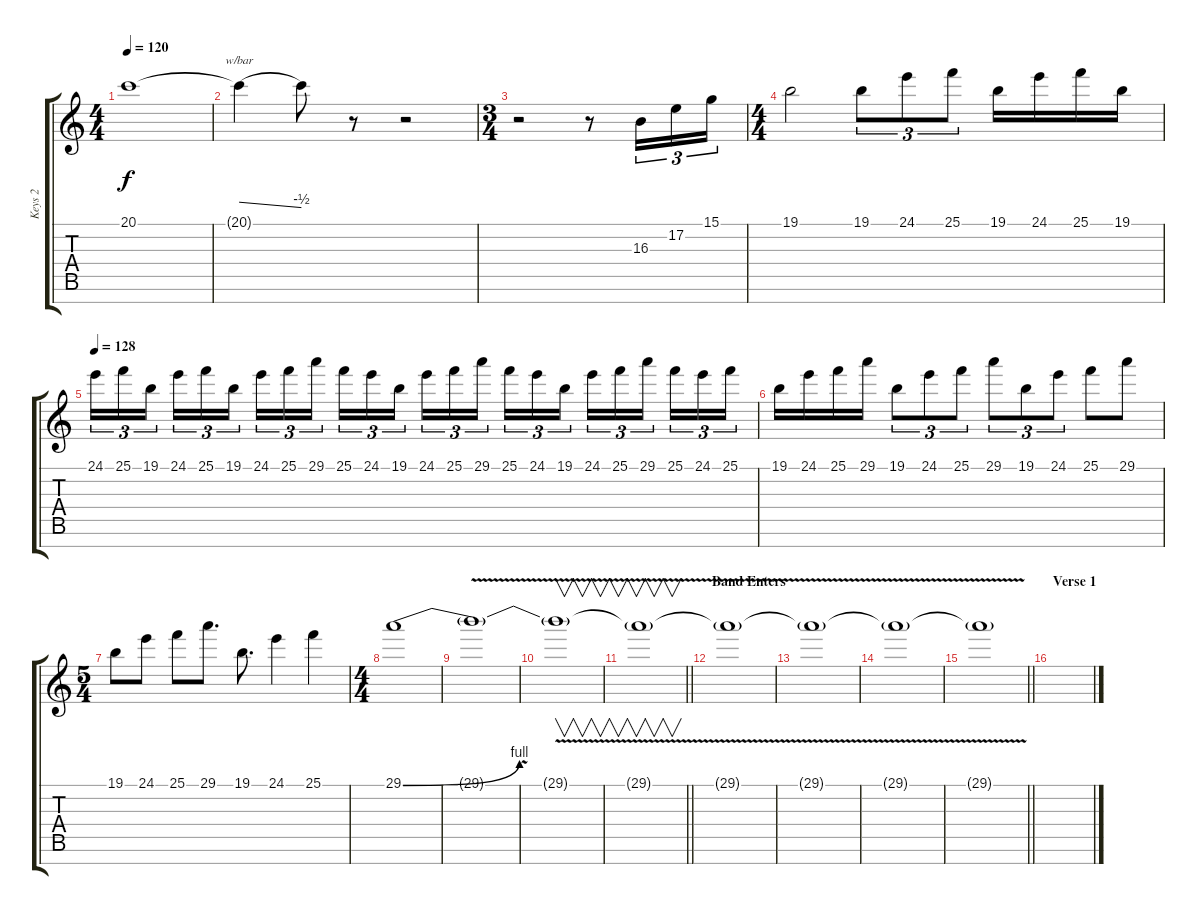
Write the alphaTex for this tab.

\track ("Keys 2" "Keys 2") {instrument lead1square}
\staff {score tabs}
\tuning (E4 B3 G3 D3 A2 E2 B1) {hide}
\ts (4 4)
\tempo 120
\clef g2
\ks c
20.1{t}.1{dy f} |
20.1{t}.4{tbe (dive default 0 0 60 -2)} 20.1{t}.8 r.8 r.2 |
\ts (3 4)
r.2 r.8 16.3.16{tu (3 2)} 17.2.16{tu (3 2)} 15.1.16{tu (3 2)} |
\ts (4 4)
19.1.2 19.1.8{tu (3 2)} 24.1.8{tu (3 2)} 25.1.8{tu (3 2)} 19.1.16 24.1.16 25.1.16 19.1.16 |
\tempo 128
24.1.16{tu (3 2)} 25.1.16{tu (3 2)} 19.1.16{tu (3 2) beam splitsecondary} 24.1.16{tu (3 2)} 25.1.16{tu (3 2)} 19.1.16{tu (3 2)} 24.1.16{tu (3 2)} 25.1.16{tu (3 2)} 29.1.16{tu (3 2) beam splitsecondary} 25.1.16{tu (3 2)} 24.1.16{tu (3 2)} 19.1.16{tu (3 2)} 24.1.16{tu (3 2)} 25.1.16{tu (3 2)} 29.1.16{tu (3 2) beam splitsecondary} 25.1.16{tu (3 2)} 24.1.16{tu (3 2)} 19.1.16{tu (3 2)} 24.1.16{tu (3 2)} 25.1.16{tu (3 2)} 29.1.16{tu (3 2) beam splitsecondary} 25.1.16{tu (3 2)} 24.1.16{tu (3 2)} 25.1.16{tu (3 2)} |
19.1.16 24.1.16 25.1.16 29.1.16 19.1.8{tu (3 2)} 24.1.8{tu (3 2)} 25.1.8{tu (3 2)} 29.1.8{tu (3 2)} 19.1.8{tu (3 2)} 24.1.8{tu (3 2)} 25.1.8 29.1.8 |
\ts (5 4)
19.1.8 24.1.8 25.1.8 29.1.8{d} 19.1.8{d} 24.1.4 25.1.4 |
\ts (4 4)
29.1{be (bend 0 0 60 4)}.1 |
29.1{v t}.1 |
29.1{v t}.1{v} |
\barLineRight lightlight
29.1{v t}.1{v} |
\section ("" "Band Enters")
29.1{v t}.1{volume 0} |
29.1{v t}.1 |
29.1{v t}.1 |
\barLineRight lightlight
29.1{v t}.1 |
\section ("" "Verse 1")
